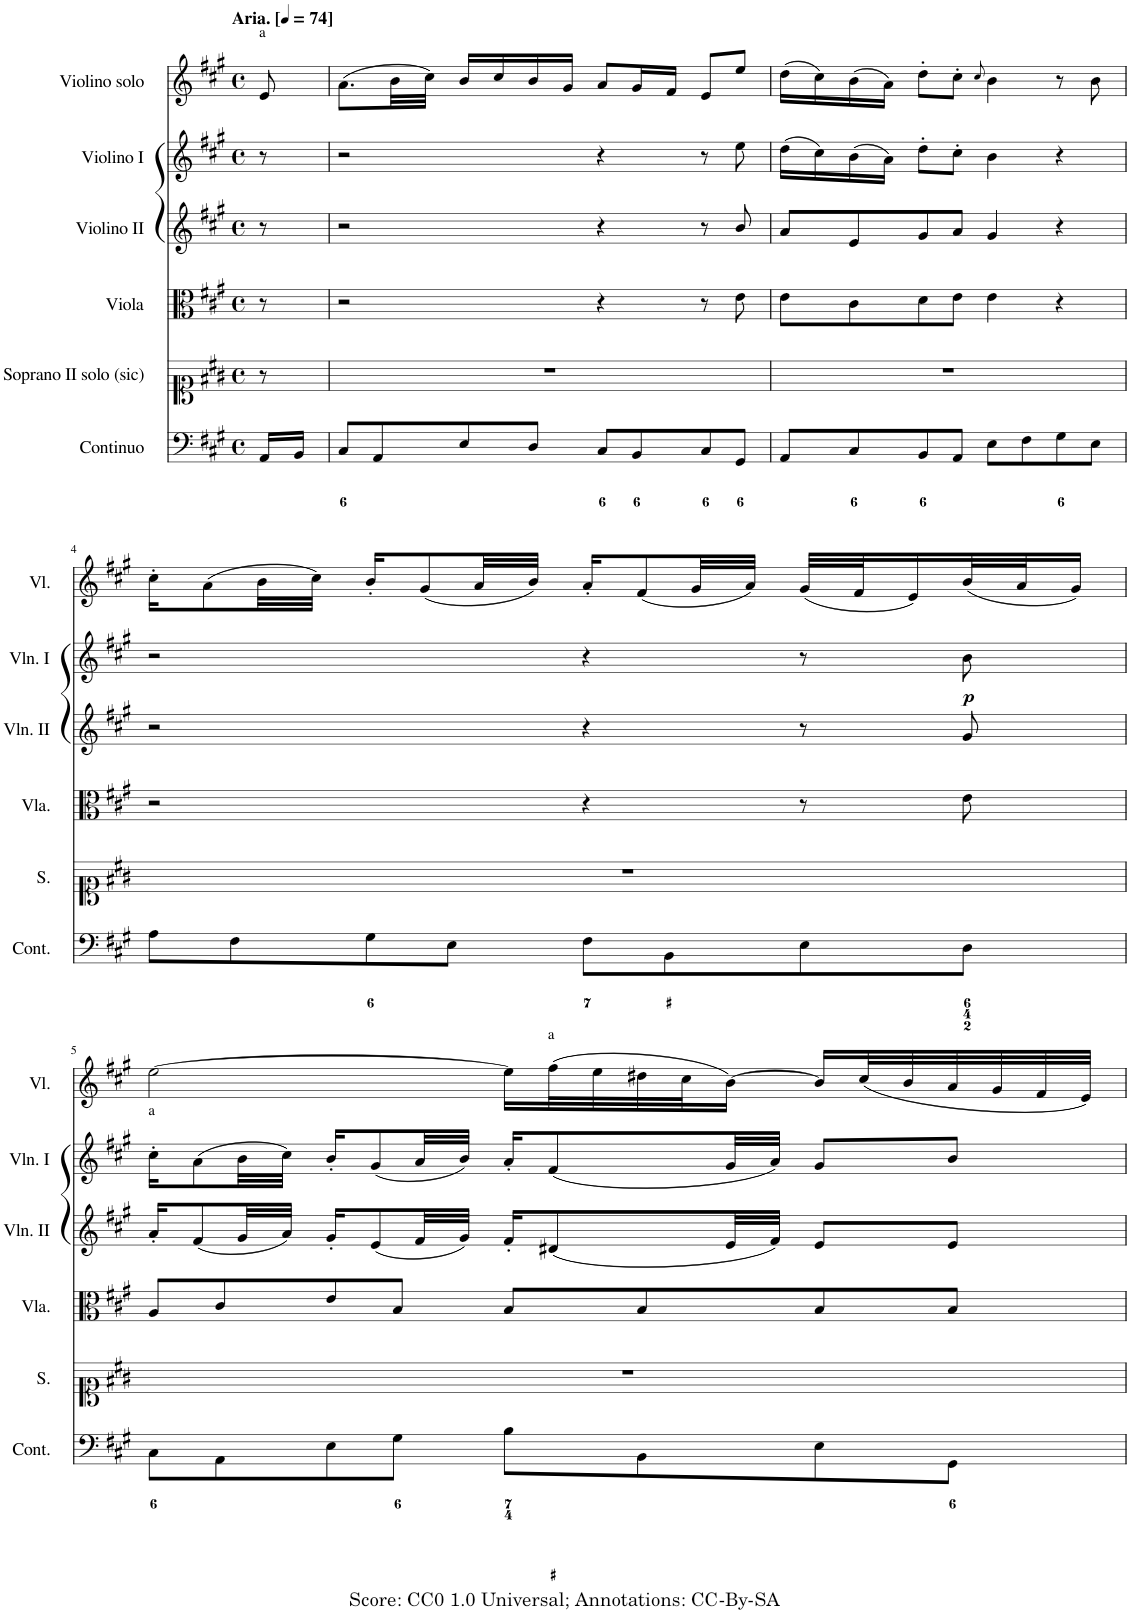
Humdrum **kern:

**kern	**kern	**kern	**kern	**kern	**dynam	**kern
*part6	*part5	*part4	*part3	*part2	*part2	*part1
*staff6	*staff5	*staff4	*staff3	*staff2	*staff2	*staff1
*I"Continuo	*I"Soprano II solo (sic)	*I"Viola	*I"Violino II	*I"Violino I	*	*I"Violino solo
*I'Cont.	*I'S.	*I'Vla.	*I'Vln. II	*I'Vln. I	*	*I'Vl.
*clefF4	*clefC1	*clefC3	*clefG2	*clefG2	*	*clefG2
*k[f#c#g#]	*k[f#c#g#]	*k[f#c#g#]	*k[f#c#g#]	*k[f#c#g#]	*	*k[f#c#g#]
*M4/4	*M4/4	*M4/4	*M4/4	*M4/4	*	*M4/4
*met(c)	*met(c)	*met(c)	*met(c)	*met(c)	*	*met(c)
*MM74	*MM74	*MM74	*MM74	*MM74	*	*MM74
=1	=1	=1	=1	=1	=1	=1
!	!	!	!	!	!	!LO:TX:a:B:t=Aria. [
!	!	!	!	!	!	!LO:TX:a:B:t=]
!	!	!	!	!	!	!LO:TX:a:t=a
16AA/LL	8r	8r	8r	8r	.	8e/
16BB/JJ	.	.	.	.	.	.
=2	=2	=2	=2	=2	=2	=2
*	*^	*	*	*	*	*
8C#/L	1r	4c#	2r	2r	2r	.	(8.a\L
8AA/	.	.	.	.	.	.	.
.	.	.	.	.	.	.	32b\LL
.	.	.	.	.	.	.	32cc#\JJJ)
8E/	.	2.ryy	.	.	.	.	16b/LL
.	.	.	.	.	.	.	16cc#/
8D/J	.	.	.	.	.	.	16b/
.	.	.	.	.	.	.	16g#/JJ
8C#/L	.	.	4r	4r	4r	.	8a/L
8BB/	.	.	.	.	.	.	16g#/L
.	.	.	.	.	.	.	16f#/JJ
8C#/	.	.	8r	8r	8r	.	8e/L
8GG#/J	.	.	8e\	8b/	8ee\	.	8ee/J
*	*v	*v	*	*	*	*	*
=3	=3	=3	=3	=3	=3	=3
8AA/L	1r	8e\L	8a/L	(16dd\LL	.	(16dd\LL
.	.	.	.	16cc#\)	.	16cc#\)
8C#/	.	8c#\	8e/	(16b\	.	(16b\
.	.	.	.	16a\JJ)	.	16a\JJ)
8BB/	.	8d\	8g#/	8dd'\L	.	8dd'\L
8AA/J	.	8e\J	8a/J	8cc#'\J	.	8cc#'\J
.	.	.	.	.	.	8qcc#/
8E\L	.	4e\	4g#/	4b\	.	4b\
8F#\	.	.	.	.	.	.
8G#\	.	4r	4r	4r	.	8r
8E\J	.	.	.	.	.	8b\
!!LO:LB:g=z
=4	=4	=4	=4	=4	=4	=4
*	*^	*	*	*	*	*
8A\L	1r	4c#	2r	2r	2r	.	16cc#'\KL
.	.	.	.	.	.	.	(8a\
8F#\	.	.	.	.	.	.	.
.	.	.	.	.	.	.	32b\LL
.	.	.	.	.	.	.	32cc#\JJJ)
8G#\	.	2.ryy	.	.	.	.	16b'/KL
.	.	.	.	.	.	.	(8g#/
8E\J	.	.	.	.	.	.	.
.	.	.	.	.	.	.	32a/LL
.	.	.	.	.	.	.	32b/JJJ)
8F#\L	.	.	4r	4r	4r	.	16a'/KL
.	.	.	.	.	.	.	(8f#/
8BB\	.	.	.	.	.	.	.
.	.	.	.	.	.	.	32g#/LL
.	.	.	.	.	.	.	32a/JJJ)
8E\	.	.	8r	8r	8r	.	(32g#/LLL
.	.	.	.	.	.	.	32f#/J
.	.	.	.	.	.	.	16e/)
!	!	!	!	!	!	!LO:DY:b	!
8D\J	.	.	8e\	8g#/	8b\	p	(32b/L
.	.	.	.	.	.	.	32a/J
.	.	.	.	.	.	.	16g#/JJ)
*	*v	*v	*	*	*	*	*
!!LO:LB:g=z
=5	=5	=5	=5	=5	=5	=5
!	!	!	!	!LO:TX:a:t=a	!	!
8C#\L	1r	8A/L	16a'/KL	16cc#'\KL	.	[2ee\
.	.	.	(8f#/	(8a\	.	.
8AA\	.	8c#/	.	.	.	.
.	.	.	32g#/LL	32b\LL	.	.
.	.	.	32a/JJJ)	32cc#\JJJ)	.	.
8E\	.	8e/	16g#'/KL	16b'/KL	.	.
.	.	.	(8e/	(8g#/	.	.
8G#\J	.	8B/J	.	.	.	.
.	.	.	32f#/LL	32a/LL	.	.
.	.	.	32g#/JJJ)	32b/JJJ)	.	.
8B\L	.	8B/L	16f#'/KL	16a'/KL	.	16ee\LL]
!	!	!	!	!	!	!LO:TX:a:t=a
.	.	.	(8d#X/	(8f#/	.	(32ff#\L
.	.	.	.	.	.	32ee\
8BB\	.	8B/	.	.	.	32dd#X\
.	.	.	.	.	.	32cc#\J
.	.	.	32e/LL	32g#/LL	.	[16b\JJ)
.	.	.	32f#/JJJ)	32a/JJJ)	.	.
8E\	.	8B/	8e/L	8g#/L	.	16b/LL]
.	.	.	.	.	.	(32cc#/L
.	.	.	.	.	.	32b/
8GG#\J	.	8B/J	8e/J	8b/J	.	32a/
.	.	.	.	.	.	32g#/
.	.	.	.	.	.	32f#/
.	.	.	.	.	.	32e/JJJ)
=	=	=	=	=	=	=
*-	*-	*-	*-	*-	*-	*-
